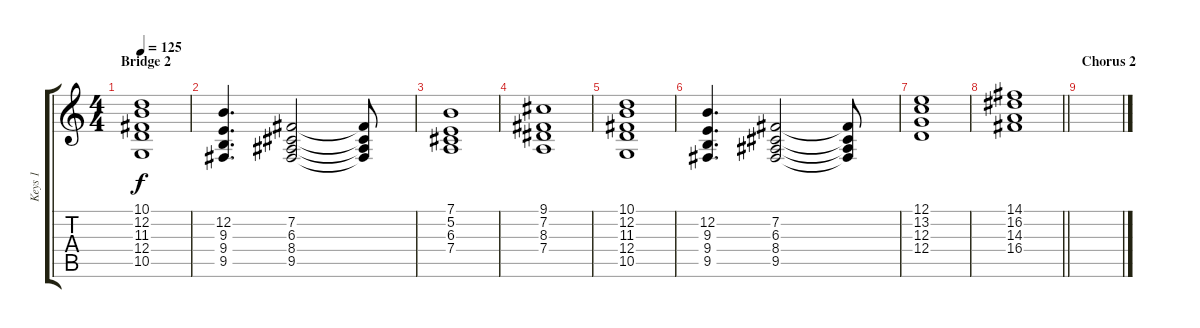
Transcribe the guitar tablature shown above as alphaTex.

\track ("Keys 1" "Keys 1") {instrument electricpiano1}
\staff {score tabs}
\tuning (E4 B3 G3 D3 A2 E2) {hide}
\ts (4 4)
\section ("" "Bridge 2")
\tempo 125
\clef g2
\ks c
(10.1 12.2 11.3 12.4 10.5).1{dy f} |
(12.2 9.3 9.4 9.5).4{d} (7.2 6.3 8.4 9.5).2 (7.2{t} 6.3{t} 8.4{t} 9.5{t}).8 |
(7.1 5.2 6.3 7.4).1 |
(9.1 7.2 8.3 7.4).1 |
(10.1 12.2 11.3 12.4 10.5).1 |
(12.2 9.3 9.4 9.5).4{d} (7.2 6.3 8.4 9.5).2 (7.2{t} 6.3{t} 8.4{t} 9.5{t}).8 |
(12.1 13.2 12.3 12.4).1 |
\barLineRight lightlight
(14.1 16.2 14.3 16.4).1 |
\section ("" "Chorus 2")
